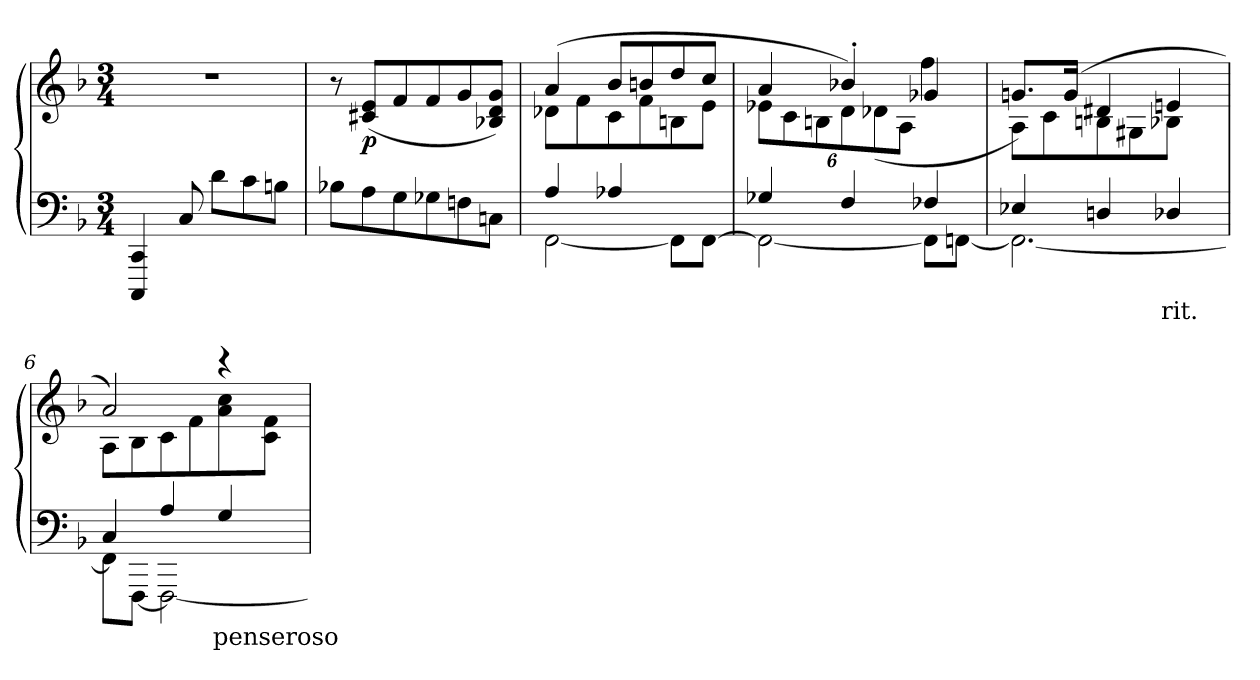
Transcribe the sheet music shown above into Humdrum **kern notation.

**kern	**text	**kern	**dynam
*part1	*part1	*part1	*part1
*staff2	*staff2	*staff1	*staff1/2
*clefF4	*	*clefG2	*
*k[b-]	*	*k[b-]	*
*M3/4	*	*M3/4	*
=1	=1	=1	=1
4CC/ 4CCC/	.	2.rdd	.
8C/	.	.	.
8d\L	.	.	.
8c\	.	.	.
8Bn\J	.	.	.
=2	=2	=2	=2
8B-X\L	.	8r	.
!	!	!	!LO:DY:b
8A\	.	(8e/ 8c#X/L	p
8G\	.	8f/	.
8G-X\	.	8f/	.
8Fn\	.	8g/	.
8Cn\J	.	8g/ 8d/ 8B-X/J)	.
=3	=3	=3	=3
*^	*	*^	*
4A/	[2FF\	.	(4a/	8d-X\L	.
.	.	.	.	8f\	.
4A-X/	.	.	8b-/L	8c\	.
.	.	.	8bn/	8f\	.
4ryy	8FF\L]	.	8dd/	8Bn\	.
.	[8FF\J	.	8cc/J	8e\J	.
!!LO:LB:g=z	!!
=4	=4	=4	=4	=4	=4
4G-X/	2FF\_	.	4a/	12e-X\L	.
.	.	.	.	12c\	.
.	.	.	.	12Bn\	.
4F/	.	.	4b-X'/)	12d\	.
.	.	.	.	(12d-X\	.
.	.	.	.	12A\J	.
4F-X/	8FF\L]	.	4g-X/	4ff\	.
.	[8FFn\J	.	.	.	.
=5	=5	=5	=5	=5	=5
4E-X/	2.FF\_	.	8.gn/L)	8A\L	.
.	.	.	.	8c\	.
.	.	.	(16g/Jk	.	.
4Dn/	.	.	4d#X/	8Bn\	.
.	.	.	.	8G#X\	.
4D-X/	.	rit.	4en/	8B-X\J	.
.	.	.	.	8ryy	.
=6	=6	=6	=6	=6	=6
4C/	8FF\L]	.	2a/)	8A\L	.
.	[8FFF\J	.	.	8B-\	.
4A/	2FFF\_	.	.	8c\	.
.	.	.	.	8f\	.
4G/	.	penseroso	4rbb	8cc\ 8a\	.
.	.	.	.	8f\ 8c\J	.
*v	*v	*	*	*	*
*	*	*v	*v	*
=	=	=	=
*-	*-	*-	*-
